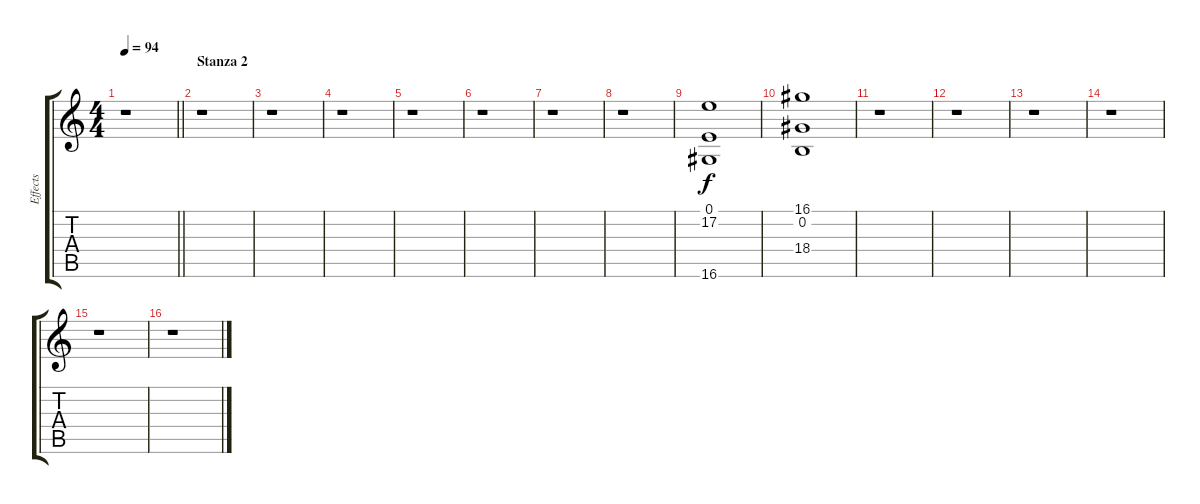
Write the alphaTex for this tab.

\track ("Effects" "Effects") {instrument pad2warm}
\staff {score tabs}
\tuning (E4 B3 G3 D3 A2 E2) {hide}
\ts (4 4)
\tempo 94
\clef g2
\barLineRight lightlight
\ks c
r.1{dy f} |
\section ("" "Stanza 2")
r.1 |
r.1 |
r.1 |
r.1 |
r.1 |
r.1 |
r.1 |
(0.1 17.2 16.6).1 |
(16.1 0.2 18.4).1 |
r.1 |
r.1 |
r.1 |
r.1 |
r.1 |
r.1
